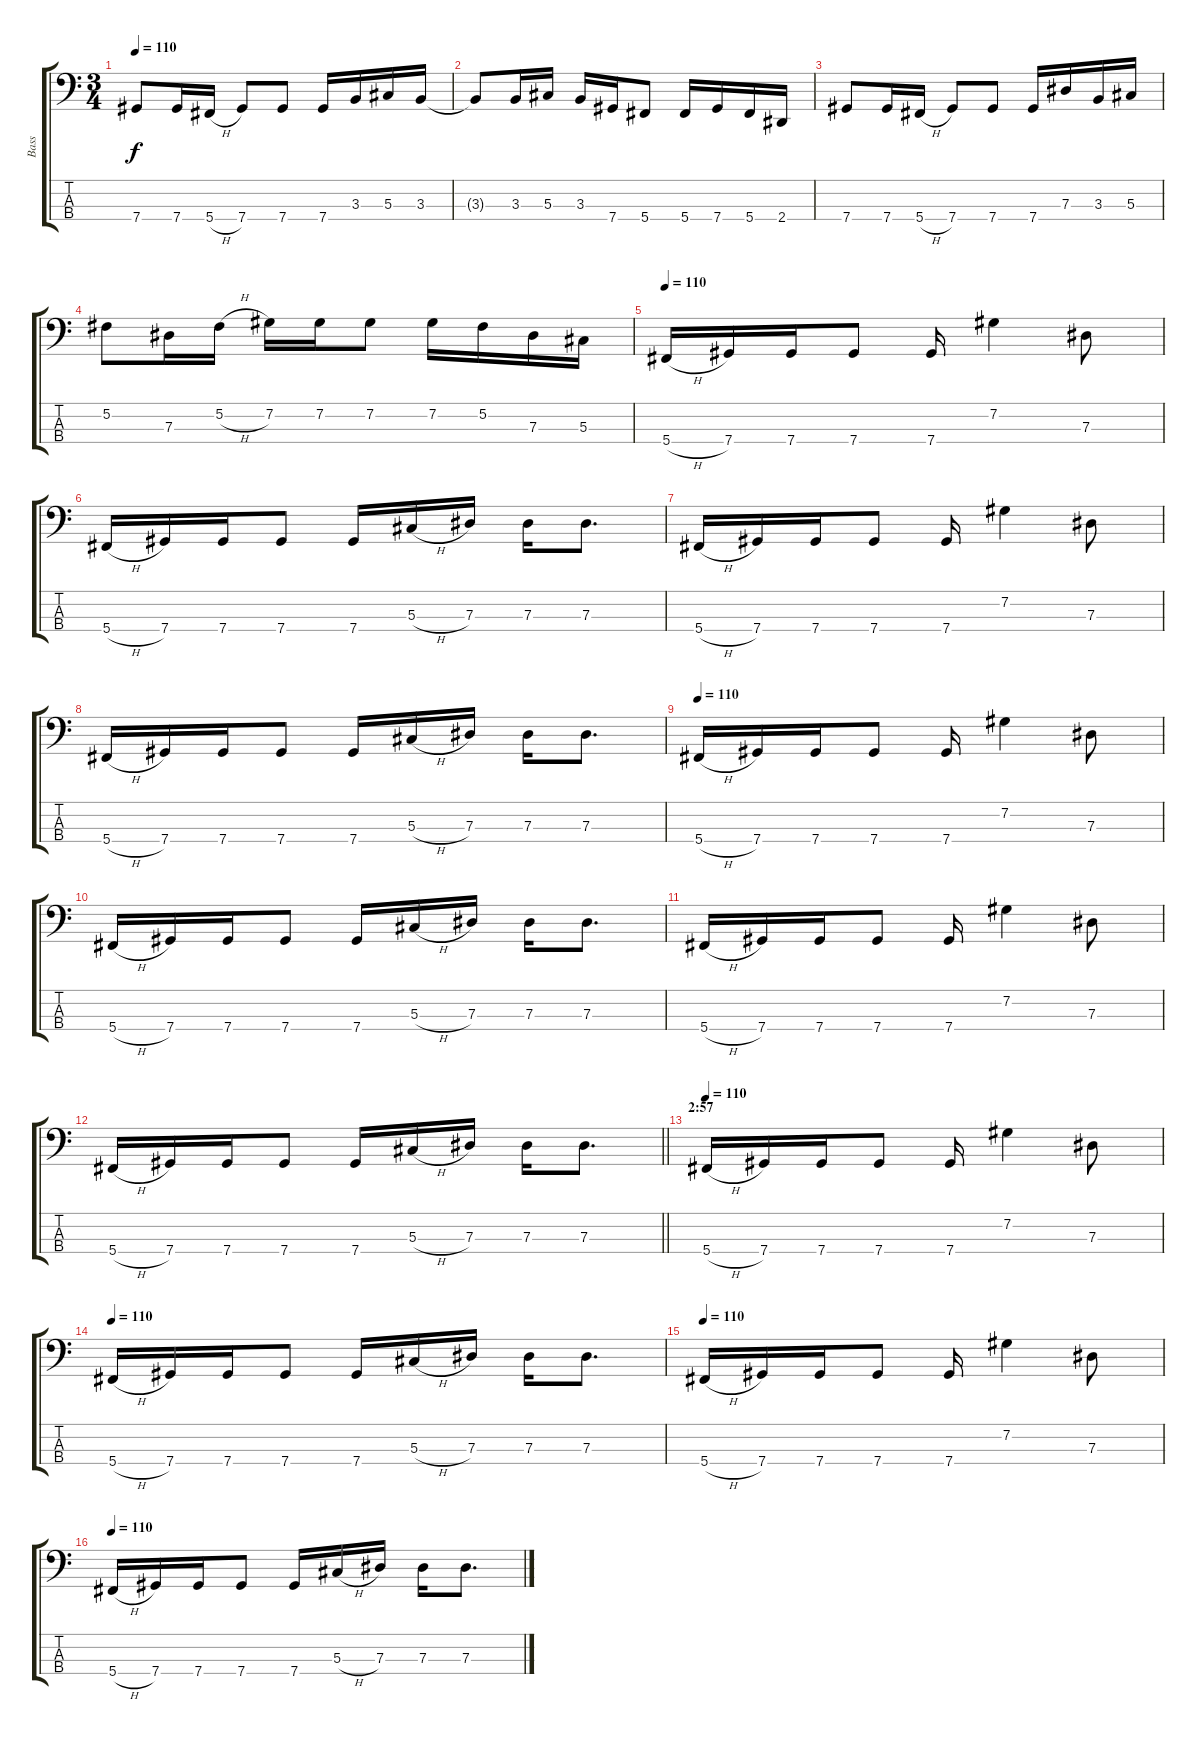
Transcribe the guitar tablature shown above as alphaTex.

\track ("Bass " "Bass ") {instrument electricbassfinger}
\staff {score tabs}
\tuning (Gb2 Db2 Ab1 Db1) {hide}
\ts (3 4)
\tempo 110
\clef f4
\ks c
7.4.8{dy f} 7.4.16 5.4{h}.16 7.4.8 7.4.8 7.4.16 3.3.16 5.3.16 3.3.16 |
3.3{t}.8 3.3.16 5.3.16 3.3.16 7.4.16 5.4.8 5.4.16 7.4.16 5.4.16 2.4.16 |
7.4.8 7.4.16 5.4{h}.16 7.4.8 7.4.8 7.4.16 7.3.16 3.3.16 5.3.16 |
5.2.8 7.3.16 5.2{h}.16 7.2.16 7.2.16 7.2.8 7.2.16 5.2.16 7.3.16 5.3.16 |
\tempo 110
5.4{h}.16 7.4.16 7.4.16 7.4.8 7.4.16 7.2.4 7.3.8 |
5.4{h}.16 7.4.16 7.4.16 7.4.8 7.4.16 5.3{h}.16 7.3.16 7.3.16 7.3.8{d} |
5.4{h}.16 7.4.16 7.4.16 7.4.8 7.4.16 7.2.4 7.3.8 |
5.4{h}.16 7.4.16 7.4.16 7.4.8 7.4.16 5.3{h}.16 7.3.16 7.3.16 7.3.8{d} |
\tempo 110
5.4{h}.16 7.4.16 7.4.16 7.4.8 7.4.16 7.2.4 7.3.8 |
5.4{h}.16 7.4.16 7.4.16 7.4.8 7.4.16 5.3{h}.16 7.3.16 7.3.16 7.3.8{d} |
5.4{h}.16 7.4.16 7.4.16 7.4.8 7.4.16 7.2.4 7.3.8 |
\barLineRight lightlight
5.4{h}.16 7.4.16 7.4.16 7.4.8 7.4.16 5.3{h}.16 7.3.16 7.3.16 7.3.8{d} |
\section ("" "2:57")
\tempo 110
5.4{h}.16 7.4.16 7.4.16 7.4.8 7.4.16 7.2.4 7.3.8 |
\tempo 110
5.4{h}.16 7.4.16 7.4.16 7.4.8 7.4.16 5.3{h}.16 7.3.16 7.3.16 7.3.8{d} |
\tempo 110
5.4{h}.16 7.4.16 7.4.16 7.4.8 7.4.16 7.2.4 7.3.8 |
\tempo 110
5.4{h}.16 7.4.16 7.4.16 7.4.8 7.4.16 5.3{h}.16 7.3.16 7.3.16 7.3.8{d}
